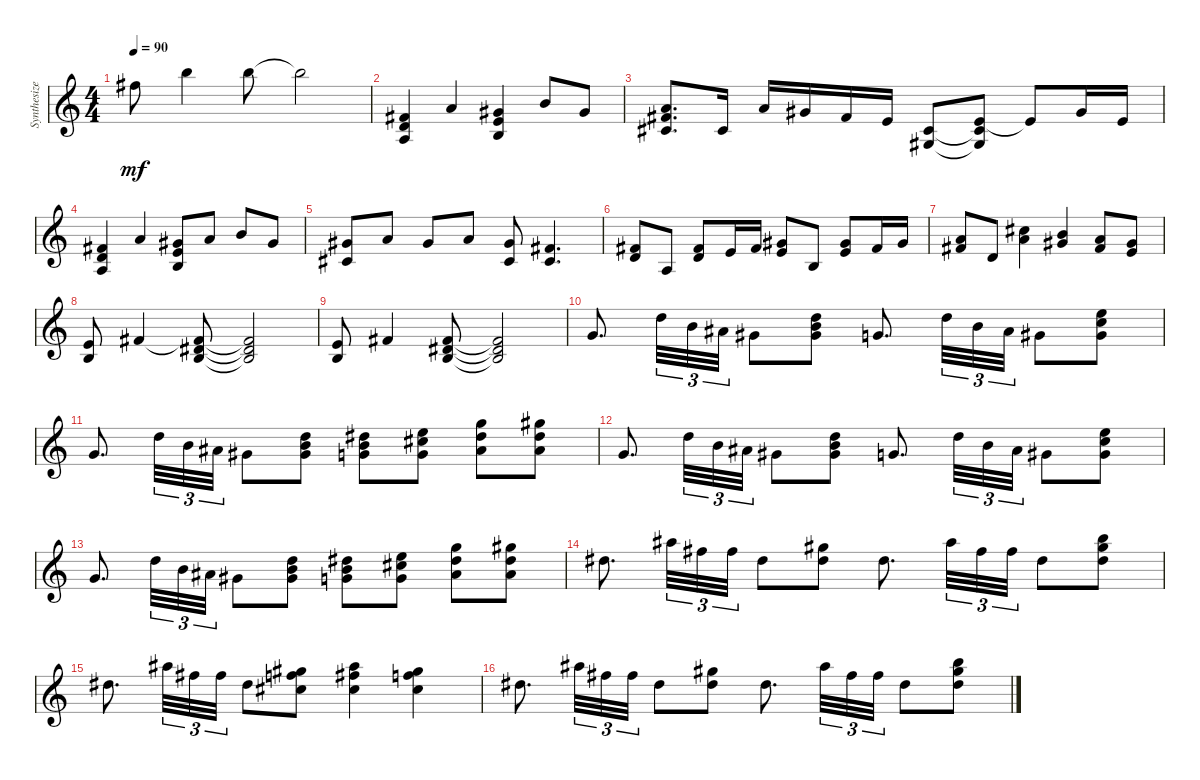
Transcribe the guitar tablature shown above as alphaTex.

\track ("Synthesizer (Staff 1)" "Synthesize") {instrument synthbrass1}
\staff {score}
\tuning (E4 B3 G3 D3 A2 E2 B1) {hide}
\ts (4 4)
\tempo 90
\clef g2
\ks c
14.1.8{dy mf} 19.1.4 19.1.8 19.1{t}.2 |
(2.1 3.2 2.3).4 5.1.4 (4.1 5.2 4.3).4 7.1.8 4.1.8 |
(5.1 7.2 6.3).8{d} 2.2.16 5.1.16 4.1.16 2.1.16 0.1.16 (2.2 1.3).8 (0.1 2.2{t} 1.3{t}).8 0.1{t}.8 4.1.16 0.1.16 |
(2.1 3.2 2.3).4 5.1.4 (4.1 5.2 4.3).8 5.1.8 7.1.8 4.1.8 |
(4.1 2.2).8 5.1.8 4.1.8 5.1.8 (4.1 2.2).8 (2.1 2.2).4{d} |
(2.1 3.2).8 2.3.8 (2.1 3.2).8 0.1.16 2.1.16 (4.1 5.2).8 0.2.8 (0.1 9.2).8 2.1.16 4.1.16 |
(5.1 7.2).8 3.2.8 (5.1 14.2).4 (7.1 9.2).4 (5.1 7.2).8 (4.1 5.2).8 |
(0.1 0.2).8 2.1.4 (2.1{t} 4.2 4.3).8 (2.1{t} 4.2{t} 4.3{t}).2 |
(0.1 0.2).8 2.1.4 (2.1 4.2 4.3).8 (2.1{t} 4.2{t} 4.3{t}).2 |
3.1.8{d} 10.1.32{tu (3 2)} 7.1.32{tu (3 2)} 6.1.32{tu (3 2)} 4.1.8 (4.1 12.2 19.3).8 3.1.8{d} 10.1.32{tu (3 2)} 7.1.32{tu (3 2)} 6.1.32{tu (3 2)} 4.1.8 (4.1 13.2 21.3).8 |
3.1.8{d} 10.1.32{tu (3 2)} 7.1.32{tu (3 2)} 6.1.32{tu (3 2)} 4.1.8 (4.1 12.2 19.3).8 (3.1 16.2 16.3).8 (3.1 14.2 21.3).8 (6.1 16.2 24.3).8 (6.1 21.2 20.3).8 |
3.1.8{d} 10.1.32{tu (3 2)} 7.1.32{tu (3 2)} 6.1.32{tu (3 2)} 4.1.8 (4.1 12.2 19.3).8 3.1.8{d} 10.1.32{tu (3 2)} 7.1.32{tu (3 2)} 6.1.32{tu (3 2)} 4.1.8 (4.1 13.2 21.3).8 |
3.1.8{d} 10.1.32{tu (3 2)} 7.1.32{tu (3 2)} 6.1.32{tu (3 2)} 4.1.8 (4.1 12.2 19.3).8 (3.1 16.2 16.3).8 (3.1 14.2 21.3).8 (6.1 16.2 24.3).8 (6.1 21.2 20.3).8 |
11.1.8{d} 18.1.32{tu (3 2)} 14.1.32{tu (3 2)} 14.1.32{tu (3 2)} 11.1.8 (11.1 21.2).8 11.1.8{d} 18.1.32{tu (3 2)} 14.1.32{tu (3 2)} 14.1.32{tu (3 2)} 11.1.8 (11.1 21.2 28.3).8 |
11.1.8{d} 18.1.32{tu (3 2)} 14.1.32{tu (3 2)} 14.1.32{tu (3 2)} 11.1.8 (9.1 18.2 25.3).8 (9.1 19.2 27.3).4 (9.1 18.2 25.3).4 |
11.1.8{d} 18.1.32{tu (3 2)} 14.1.32{tu (3 2)} 14.1.32{tu (3 2)} 11.1.8 (11.1 21.2).8 11.1.8{d} 18.1.32{tu (3 2)} 14.1.32{tu (3 2)} 14.1.32{tu (3 2)} 11.1.8 (11.1 21.2 28.3).8
